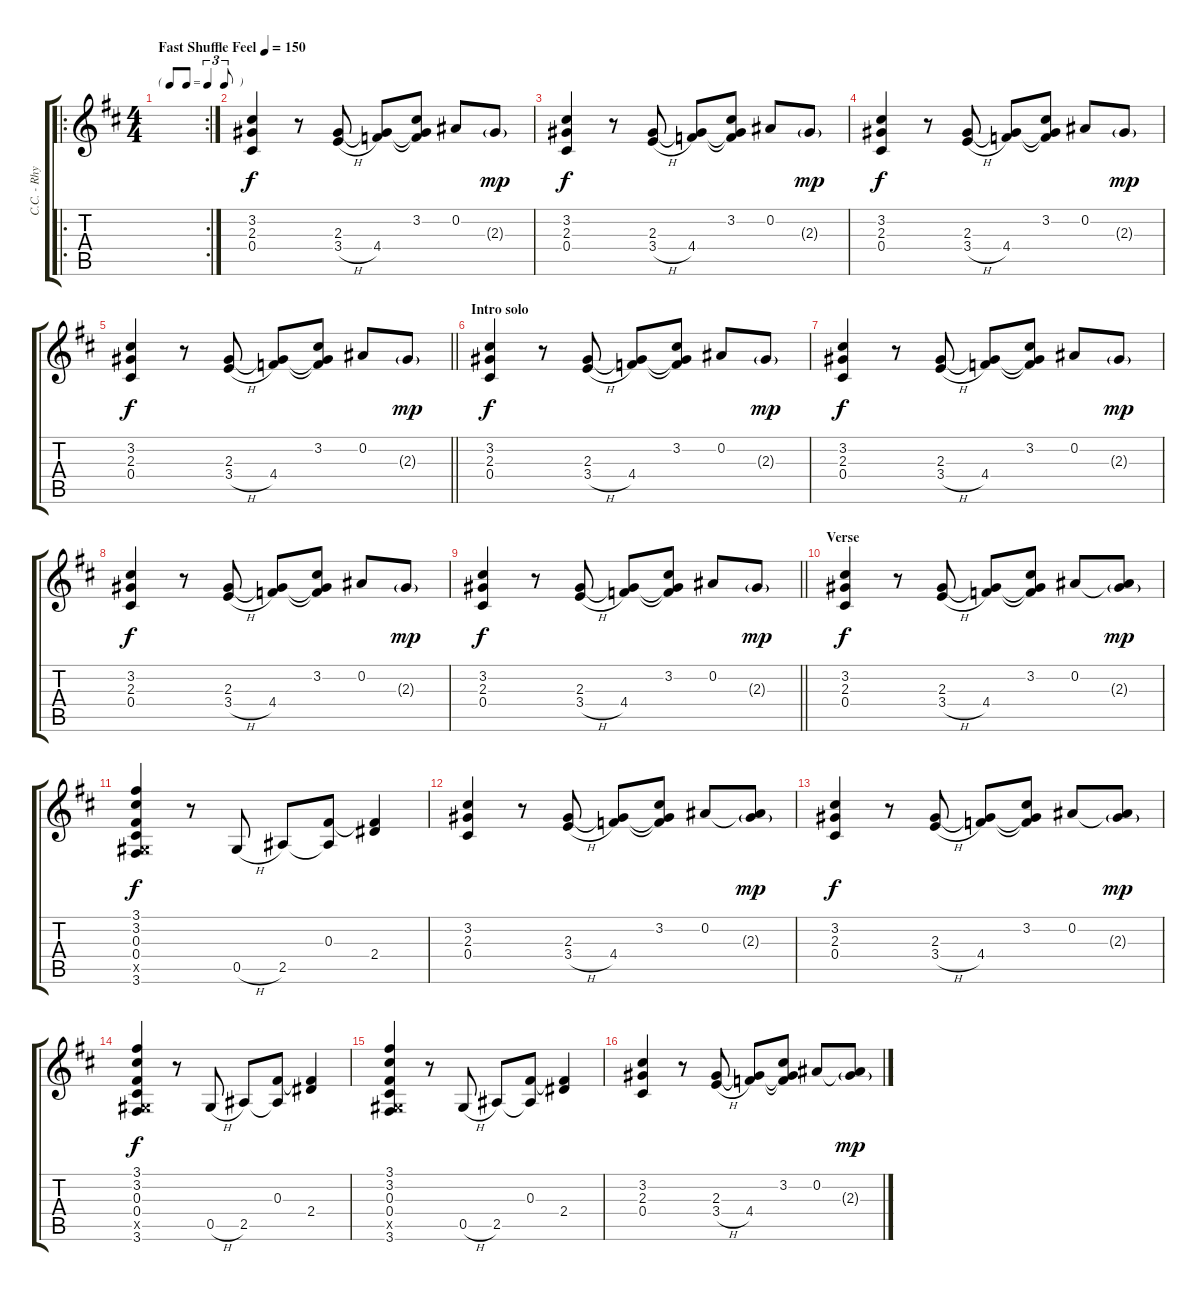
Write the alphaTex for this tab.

\track ("C.C. - Rhythm" "C.C. - Rhy") {instrument distortionguitar}
\staff {score tabs}
\tuning (Eb4 Bb3 Gb3 Db3 Ab2 Eb2) {hide}
\ro
\rc 2
\ts (4 4)
\tf triplet8th
\tempo (150 "Fast Shuffle Feel")
\clef g2
\ks d
|
(3.2 2.3 0.4).4 r.8 (2.3 3.4{h}).8 (2.3{t} 4.4).8 (3.2 2.3{t} 4.4{t}).8 0.2.8 2.3{g}.8{dy mp} |
(3.2 2.3 0.4).4{dy f} r.8 (2.3 3.4{h}).8 (2.3{t} 4.4).8 (3.2 2.3{t} 4.4{t}).8 0.2.8 2.3{g}.8{dy mp} |
(3.2 2.3 0.4).4{dy f} r.8 (2.3 3.4{h}).8 (2.3{t} 4.4).8 (3.2 2.3{t} 4.4{t}).8 0.2.8 2.3{g}.8{dy mp} |
\barLineRight lightlight
(3.2 2.3 0.4).4{dy f} r.8 (2.3 3.4{h}).8 (2.3{t} 4.4).8 (3.2 2.3{t} 4.4{t}).8 0.2.8 2.3{g}.8{dy mp} |
\section ("" "Intro solo")
(3.2 2.3 0.4).4{dy f} r.8 (2.3 3.4{h}).8 (2.3{t} 4.4).8 (3.2 2.3{t} 4.4{t}).8 0.2.8 2.3{g}.8{dy mp} |
(3.2 2.3 0.4).4{dy f} r.8 (2.3 3.4{h}).8 (2.3{t} 4.4).8 (3.2 2.3{t} 4.4{t}).8 0.2.8 2.3{g}.8{dy mp} |
(3.2 2.3 0.4).4{dy f} r.8 (2.3 3.4{h}).8 (2.3{t} 4.4).8 (3.2 2.3{t} 4.4{t}).8 0.2.8 2.3{g}.8{dy mp} |
\barLineRight lightlight
(3.2 2.3 0.4).4{dy f} r.8 (2.3 3.4{h}).8 (2.3{t} 4.4).8 (3.2 2.3{t} 4.4{t}).8 0.2.8 2.3{g}.8{dy mp} |
\section ("" "Verse")
(3.2 2.3 0.4).4{dy f} r.8 (2.3 3.4{h}).8 (2.3{t} 4.4).8 (3.2 2.3{t} 4.4{t}).8 0.2.8 (0.2{t} 2.3{g}).8{dy mp} |
(3.1 3.2 0.3 0.4 0.5{x} 3.6).4{dy f} r.8 0.5{h}.8 2.5.8 (0.3 2.5{t}).8 (0.3{t} 2.4).4 |
(3.2 2.3 0.4).4 r.8 (2.3 3.4{h}).8 (2.3{t} 4.4).8 (3.2 2.3{t} 4.4{t}).8 0.2.8 (0.2{t} 2.3{g}).8{dy mp} |
(3.2 2.3 0.4).4{dy f} r.8 (2.3 3.4{h}).8 (2.3{t} 4.4).8 (3.2 2.3{t} 4.4{t}).8 0.2.8 (0.2{t} 2.3{g}).8{dy mp} |
(3.1 3.2 0.3 0.4 0.5{x} 3.6).4{dy f} r.8 0.5{h}.8 2.5.8 (0.3 2.5{t}).8 (0.3{t} 2.4).4 |
(3.1 3.2 0.3 0.4 0.5{x} 3.6).4 r.8 0.5{h}.8 2.5.8 (0.3 2.5{t}).8 (0.3{t} 2.4).4 |
(3.2 2.3 0.4).4 r.8 (2.3 3.4{h}).8 (2.3{t} 4.4).8 (3.2 2.3{t} 4.4{t}).8 0.2.8 (0.2{t} 2.3{g}).8{dy mp}
